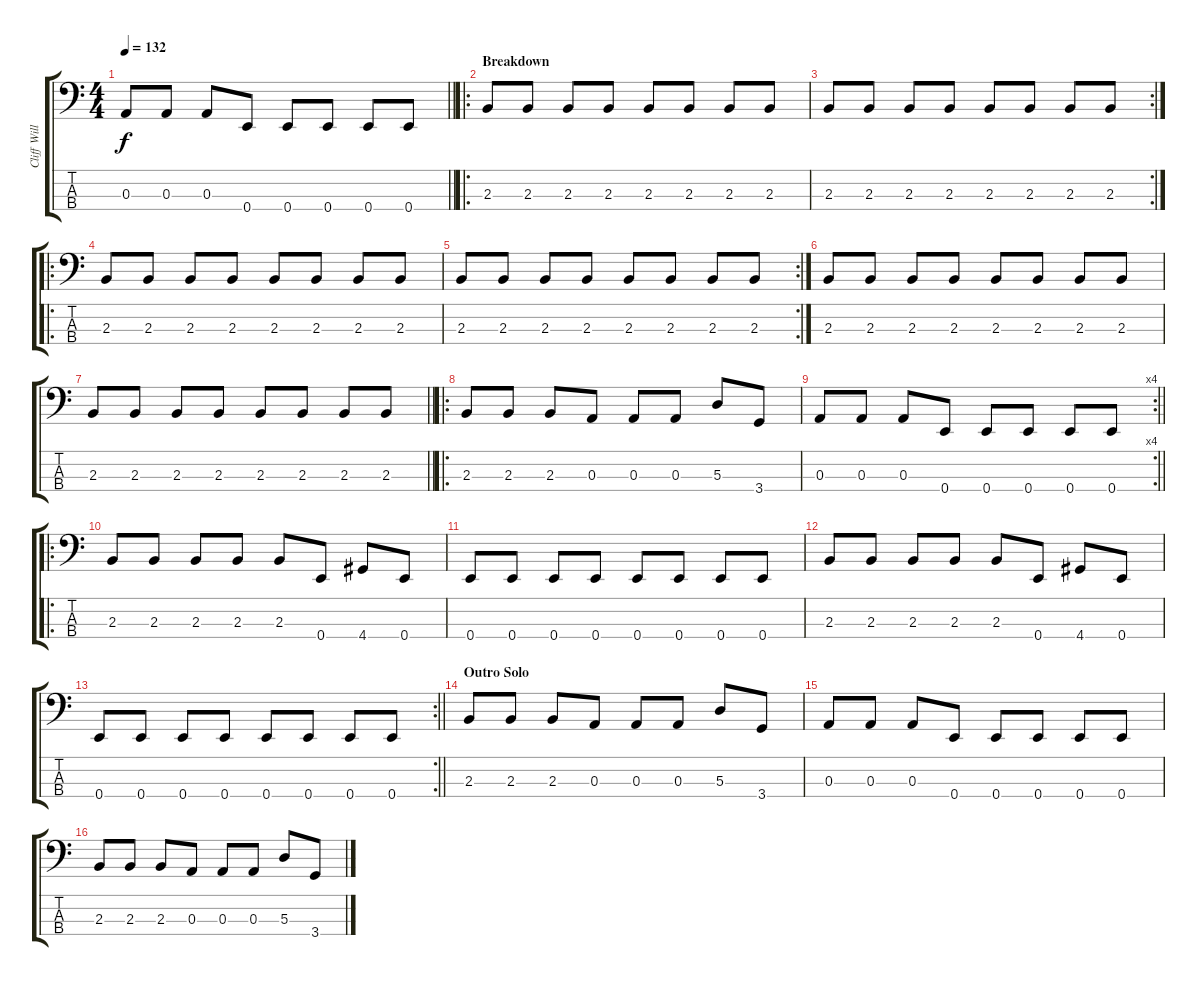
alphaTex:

\track ("Cliff Williams" "Cliff Will") {instrument electricbasspick}
\staff {score tabs}
\tuning (G2 D2 A1 E1) {hide}
\ts (4 4)
\tempo 132
\clef f4
\barLineRight lightlight
\ks c
0.3.8{dy f} 0.3.8 0.3.8 0.4.8 0.4.8 0.4.8 0.4.8 0.4.8 |
\ro
\section ("" "Breakdown")
2.3.8 2.3.8 2.3.8 2.3.8 2.3.8 2.3.8 2.3.8 2.3.8 |
\rc 2
2.3.8 2.3.8 2.3.8 2.3.8 2.3.8 2.3.8 2.3.8 2.3.8 |
\ro
2.3.8 2.3.8 2.3.8 2.3.8 2.3.8 2.3.8 2.3.8 2.3.8 |
\rc 2
2.3.8 2.3.8 2.3.8 2.3.8 2.3.8 2.3.8 2.3.8 2.3.8 |
2.3.8 2.3.8 2.3.8 2.3.8 2.3.8 2.3.8 2.3.8 2.3.8 |
\barLineRight lightlight
2.3.8 2.3.8 2.3.8 2.3.8 2.3.8 2.3.8 2.3.8 2.3.8 |
\ro
2.3.8 2.3.8 2.3.8 0.3.8 0.3.8 0.3.8 5.3.8 3.4.8 |
\rc 4
\barLineRight lightlight
0.3.8 0.3.8 0.3.8 0.4.8 0.4.8 0.4.8 0.4.8 0.4.8 |
\ro
2.3.8 2.3.8 2.3.8 2.3.8 2.3.8 0.4.8 4.4.8 0.4.8 |
0.4.8 0.4.8 0.4.8 0.4.8 0.4.8 0.4.8 0.4.8 0.4.8 |
2.3.8 2.3.8 2.3.8 2.3.8 2.3.8 0.4.8 4.4.8 0.4.8 |
\rc 2
\barLineRight lightlight
0.4.8 0.4.8 0.4.8 0.4.8 0.4.8 0.4.8 0.4.8 0.4.8 |
\section ("" "Outro Solo")
2.3.8 2.3.8 2.3.8 0.3.8 0.3.8 0.3.8 5.3.8 3.4.8 |
0.3.8 0.3.8 0.3.8 0.4.8 0.4.8 0.4.8 0.4.8 0.4.8 |
2.3.8 2.3.8 2.3.8 0.3.8 0.3.8 0.3.8 5.3.8 3.4.8
